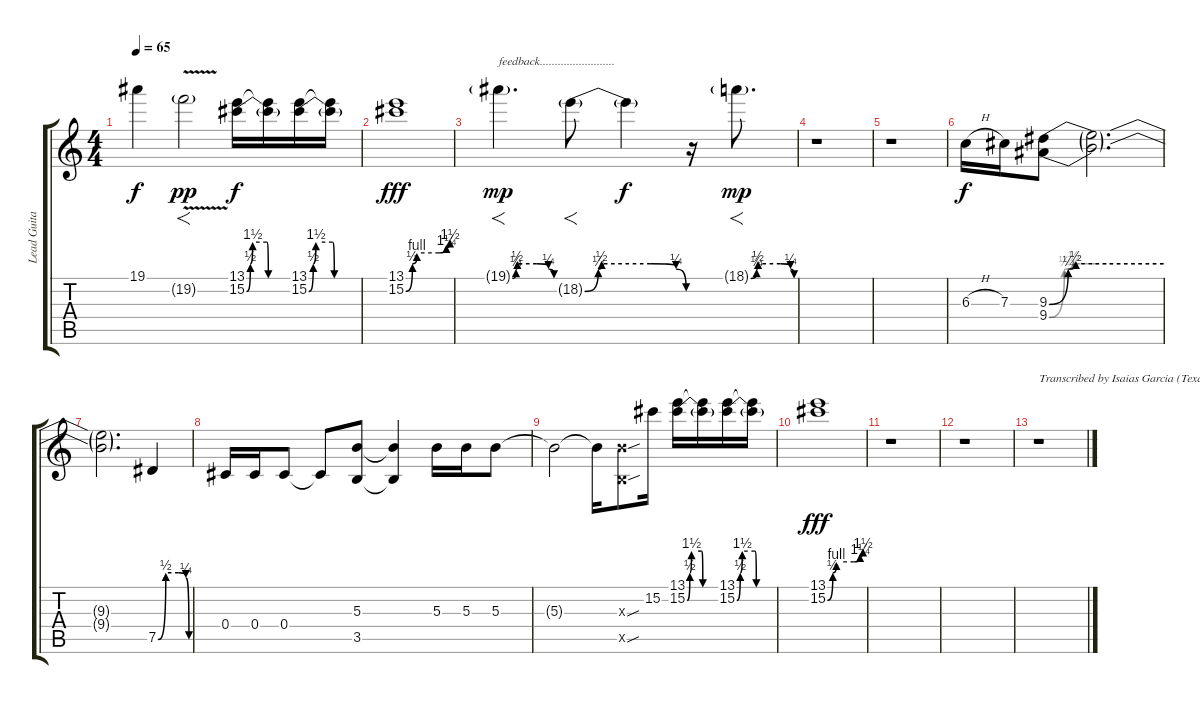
\track ("Lead Guitar 2" "Lead Guita") {instrument distortionguitar}
\staff {score tabs}
\tuning (Eb4 Bb3 Gb3 Db3 Ab2 Db2) {hide}
\ts (4 4)
\tempo 65
\clef g2
\ks c
19.1{t}.4{dy f} 19.2{v g}.2{f dy pp} (13.1 15.2{be (custom 0 0 5 2 8 6 27 6 29 0 60 0)}).16{dy f} (13.1{t} 15.2{t}).16 (13.1 15.2{be (custom 0 0 5 2 8 6 27 6 29 0 60 0)}).16 (13.1{t} 15.2{t}).16 |
(13.1 15.2{be (custom 0 0 9 2 15 4 45 4 55 5 60 6)}).1{dy fff} |
19.1{be (custom 0 0 5 1 7 2 35 2 52 1 60 0) g}.4{f d txt "feedback........................." dy mp} 18.2{be (custom 0 0 8 1 10 2 39 2 54 1 60 0) g}.8{f} 18.2{t}.4{dy f} r.16 18.1{be (custom 0 0 8 1 10 2 41 2 55 1 60 0) g}.8{f d dy mp} |
r.1 |
r.1 |
6.3{h}.16{dy f volume 9} 7.3.16 (9.3{be (custom 0 0 10 1 14 2 30 2 60 2)} 9.4{be (custom 0 0 8 1 13 2 24 2 60 2)}).8{volume 12} (9.3{t} 9.4{t}).2{d} |
(9.3{t} 9.4{t}).2{d} 7.5{be (custom 0 0 15 2 40 2 54 1 60 0)}.4{volume 10} |
0.4.16 0.4.16 0.4.8 0.4{t}.8 (5.3 3.5).8 (5.3{t} 3.5{t}).4 5.3.16 5.3.16 5.3.8 |
5.3{t}.2 5.3{t}.16 (5.3{sou x} 3.5{sou x}).8 15.2.16 (13.1 15.2{be (custom 0 0 5 2 8 6 27 6 29 0 60 0)}).16 (13.1{t} 15.2{t}).16 (13.1 15.2{be (custom 0 0 5 2 8 6 27 6 29 0 60 0)}).16 (13.1{t} 15.2{t}).16 |
(13.1 15.2{be (custom 0 0 9 2 15 4 45 4 55 5 60 6)}).1{dy fff} |
r.1 |
r.1 |
r.1{txt "Transcribed by Isaias Garcia (TexasFury)"}
